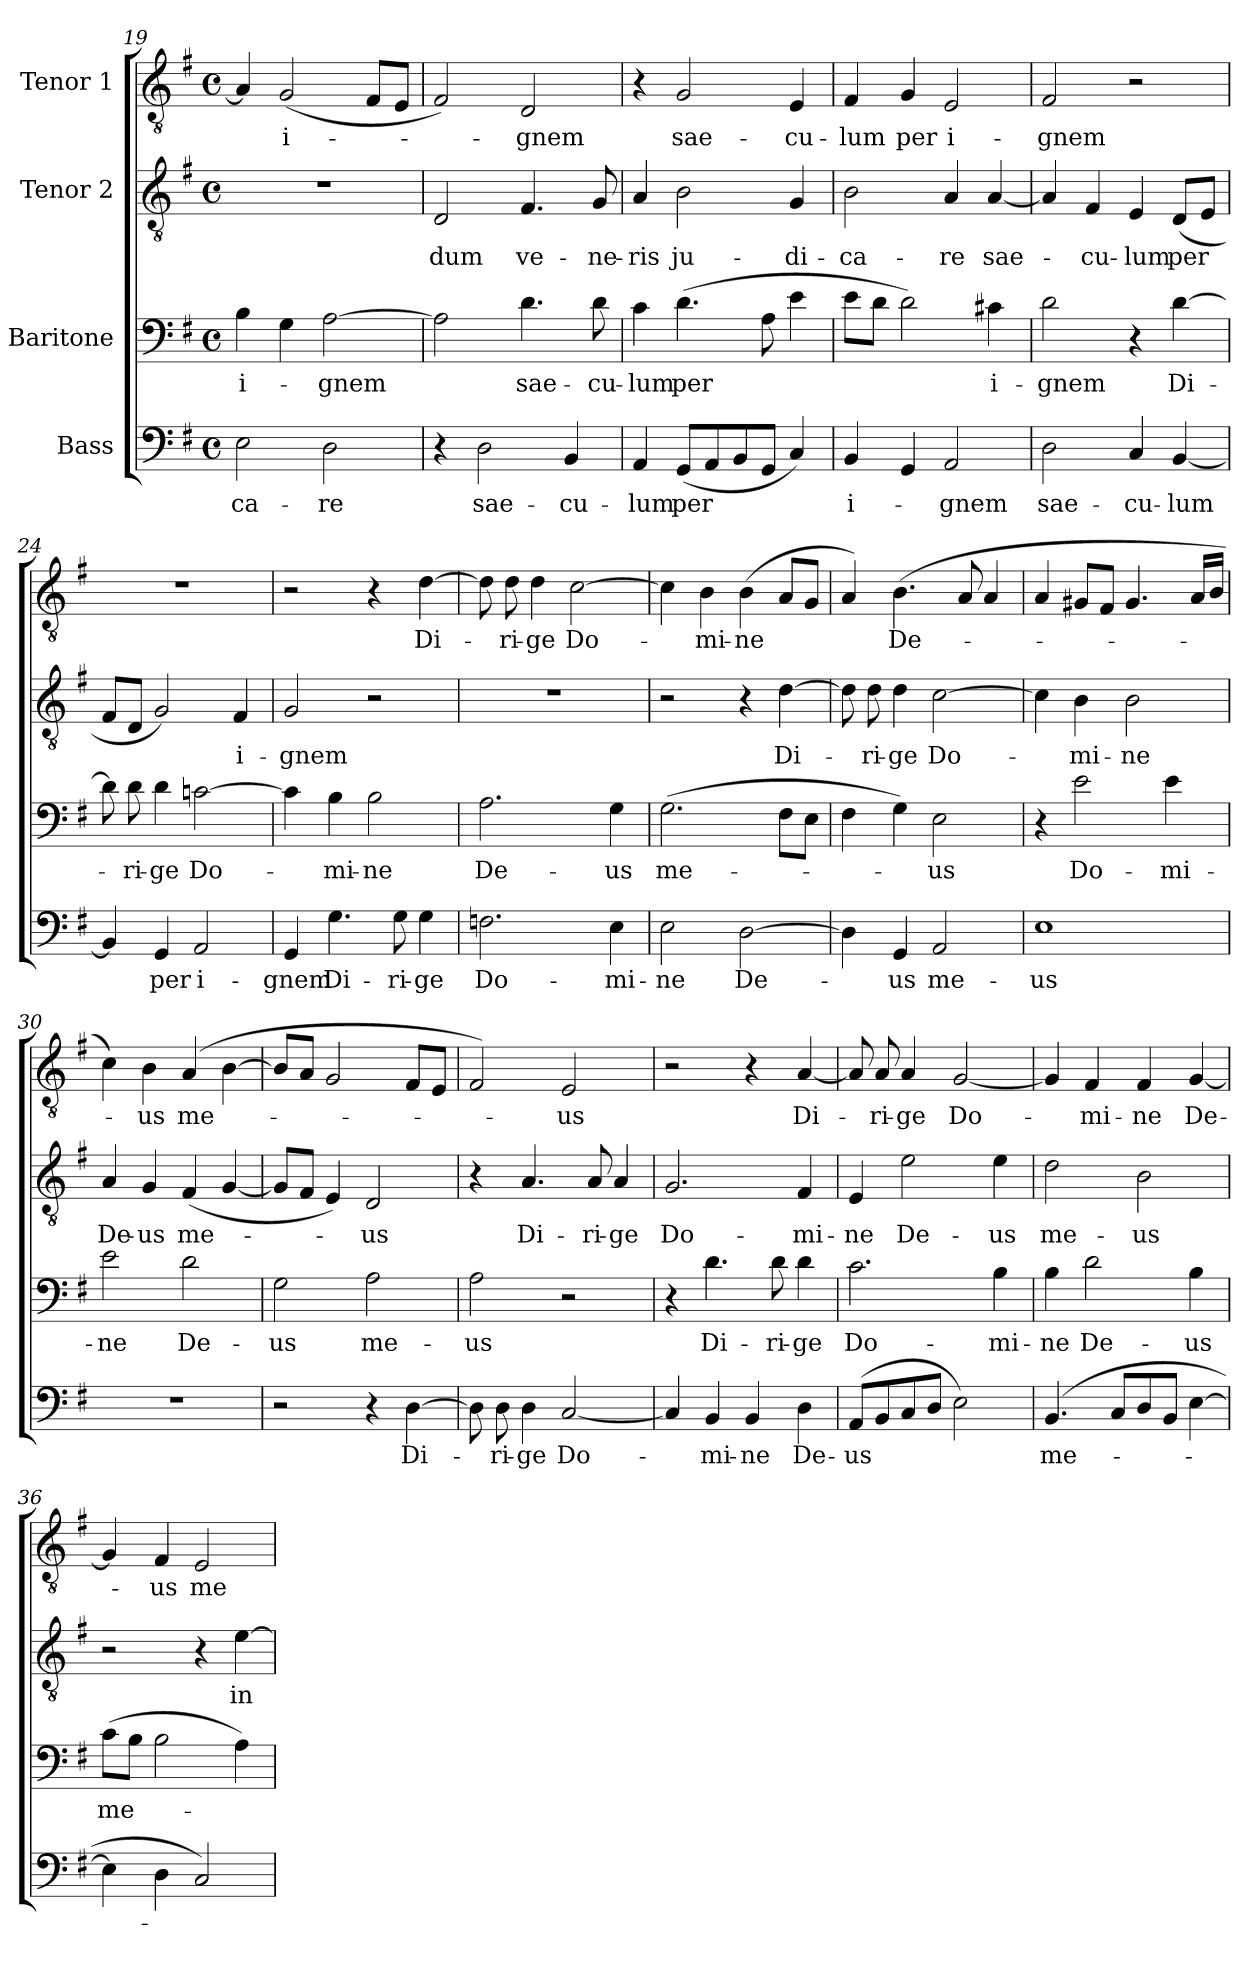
**kern	**text	**kern	**text	**kern	**text	**kern	**text
*part4	*part4	*part3	*part3	*part2	*part2	*part1	*part1
*staff4	*staff4	*staff3	*staff3	*staff2	*staff2	*staff1	*staff1
*I"Bass	*	*I"Baritone	*	*I"Tenor 2	*	*I"Tenor 1	*
*clefF4	*	*clefF4	*	*clefGv2	*	*clefGv2	*
*k[f#]	*	*k[f#]	*	*k[f#]	*	*k[f#]	*
*G:	*	*G:	*	*G:	*	*G:	*
*M4/4	*	*M4/4	*	*M4/4	*	*M4/4	*
*met(c)	*	*met(c)	*	*met(c)	*	*met(c)	*
=19	=19	=19	=19	=19	=19	=19	=19
2E\	-ca-	4B\	i-	1r	.	4A/]	.
.	.	4G\	.	.	.	(2G/	i-
2D\	-re	[2A\	-gnem	.	.	.	.
.	.	.	.	.	.	8F#/L	.
.	.	.	.	.	.	8E/J	.
=20	=20	=20	=20	=20	=20	=20	=20
4r	.	2A\]	.	2D/	dum	2F#/)	.
2D\	sae-	.	.	.	.	.	.
.	.	4.d\	sae-	4.F#/	ve-	2D/	-gnem
4BB/	-cu-	.	.	.	.	.	.
.	.	8d\	-cu-	8G/	-ne-	.	.
!!LO:LB:g=z
=21	=21	=21	=21	=21	=21	=21	=21
4AA/	-lum	4c\	-lum	4A/	-ris	4r	.
(8GG/L	per	(4.d\	per	2B\	ju-	2G/	sae-
8AA/	.	.	.	.	.	.	.
8BB/	.	.	.	.	.	.	.
8GG/J	.	8A\	.	.	.	.	.
4C/)	.	4e\	.	4G/	-di-	4E/	-cu-
=22	=22	=22	=22	=22	=22	=22	=22
4BB/	i-	8e\L	.	2B\	-ca-	4F#/	-lum
.	.	8d\J	.	.	.	.	.
4GG/	.	2d\)	.	.	.	4G/	per
2AA/	-gnem	.	.	4A/	-re	2E/	i-
.	.	4c#X\	i-	[4A/	sae-	.	.
=23	=23	=23	=23	=23	=23	=23	=23
2D\	sae-	2d\	-gnem	4A/]	.	2F#/	-gnem
.	.	.	.	4F#/	-cu-	.	.
4C/	-cu-	4r	.	4E/	-lum	2r	.
[4BB/	-lum	[4d\	Di-	(8D/L	per	.	.
.	.	.	.	8E/J	.	.	.
=24	=24	=24	=24	=24	=24	=24	=24
4BB/]	.	8d\]	.	8F#/L	.	1r	.
.	.	8d\	-ri-	8D/J	.	.	.
4GG/	per	4d\	-ge	2G/)	.	.	.
2AA/	i-	[2cn\	Do-	.	.	.	.
.	.	.	.	4F#/	i-	.	.
=25	=25	=25	=25	=25	=25	=25	=25
4GG/	-gnem	4c\]	.	2G/	-gnem	2r	.
4.G\	Di-	4B\	-mi-	.	.	.	.
.	.	2B\	-ne	2r	.	4r	.
8G\	-ri-	.	.	.	.	.	.
4G\	-ge	.	.	.	.	[4d\	Di-
!!LO:PB:g=z
=26	=26	=26	=26	=26	=26	=26	=26
2.Fn\	Do-	2.A\	De-	1r	.	8d\]	.
.	.	.	.	.	.	8d\	-ri-
.	.	.	.	.	.	4d\	-ge
.	.	.	.	.	.	[2c\	Do-
4E\	-mi-	4G\	-us	.	.	.	.
=27	=27	=27	=27	=27	=27	=27	=27
2E\	-ne	(2.G\	me-	2r	.	4c\]	.
.	.	.	.	.	.	4B\	-mi-
[2D\	De-	.	.	4r	.	(4B\	-ne
.	.	8F#\L	.	[4d\	Di-	8A/L	.
.	.	8E\J	.	.	.	8G/J	.
=28	=28	=28	=28	=28	=28	=28	=28
4D\]	.	4F#\	.	8d\]	.	4A/)	.
.	.	.	.	8d\	-ri-	.	.
4GG/	-us	4G\)	.	4d\	-ge	(4.B\	De-
2AA/	me-	2E\	-us	[2c\	Do-	.	.
.	.	.	.	.	.	8A/	.
.	.	.	.	.	.	4A/	.
=29	=29	=29	=29	=29	=29	=29	=29
1E	-us	4r	.	4c\]	.	4A/	.
.	.	2e\	Do-	4B\	-mi-	8G#X/L	.
.	.	.	.	.	.	8F#/J	.
.	.	.	.	2B\	-ne	4.G#/	.
.	.	4e\	-mi-	.	.	.	.
.	.	.	.	.	.	16A/LL	.
.	.	.	.	.	.	16B/JJ	.
=30	=30	=30	=30	=30	=30	=30	=30
1r	.	2e\	-ne	4A/	De-	4c\)	.
.	.	.	.	4G/	-us	4B\	-us
.	.	2d\	De-	(4F#/	me-	(4A/	me-
.	.	.	.	[4G/	.	[4B\	.
!!LO:LB:g=z
=31	=31	=31	=31	=31	=31	=31	=31
2r	.	2G\	-us	8G/L]	.	8B/L]	.
.	.	.	.	8F#/J	.	8A/J	.
.	.	.	.	4E/)	.	2G/	.
4r	.	2A\	me-	2D/	-us	.	.
[4D\	Di-	.	.	.	.	8F#/L	.
.	.	.	.	.	.	8E/J	.
=32	=32	=32	=32	=32	=32	=32	=32
8D\]	.	2A\	-us	4r	.	2F#/)	.
8D\	-ri-	.	.	.	.	.	.
4D\	-ge	.	.	4.A/	Di-	.	.
[2C/	Do-	2r	.	.	.	2E/	-us
.	.	.	.	8A/	-ri-	.	.
.	.	.	.	4A/	-ge	.	.
=33	=33	=33	=33	=33	=33	=33	=33
4C/]	.	4r	.	2.G/	Do-	2r	.
4BB/	-mi-	4.d\	Di-	.	.	.	.
4BB/	-ne	.	.	.	.	4r	.
.	.	8d\	-ri-	.	.	.	.
4D\	De-	4d\	-ge	4F#/	-mi-	[4A/	Di-
=34	=34	=34	=34	=34	=34	=34	=34
(8AA/L	-us	2.c\	Do-	4E/	-ne	8A/]	.
8BB/	.	.	.	.	.	8A/	-ri-
8C/	.	.	.	2e\	De-	4A/	-ge
8D/J	.	.	.	.	.	.	.
2E\)	.	.	.	.	.	[2G/	Do-
.	.	4B\	-mi-	4e\	-us	.	.
=35	=35	=35	=35	=35	=35	=35	=35
(4.BB/	me-	4B\	-ne	2d\	me-	4G/]	.
.	.	2d\	De-	.	.	4F#/	-mi-
8C/L	.	.	.	.	.	.	.
8D/	.	.	.	2B\	-us	4F#/	-ne
8BB/J	.	.	.	.	.	.	.
[4E\	.	4B\	-us	.	.	[4G/	De-
!!LO:LB:g=z
=36	=36	=36	=36	=36	=36	=36	=36
4E\]	.	(8c\L	me-	2r	.	4G/]	.
.	.	8B\J	.	.	.	.	.
4D\	.	2B\	.	.	.	4F#/	-us
2C/)	.	.	.	4r	.	2E/	me-
.	.	4A\)	.	[4e\	in	.	.
=	=	=	=	=	=	=	=
*-	*-	*-	*-	*-	*-	*-	*-
